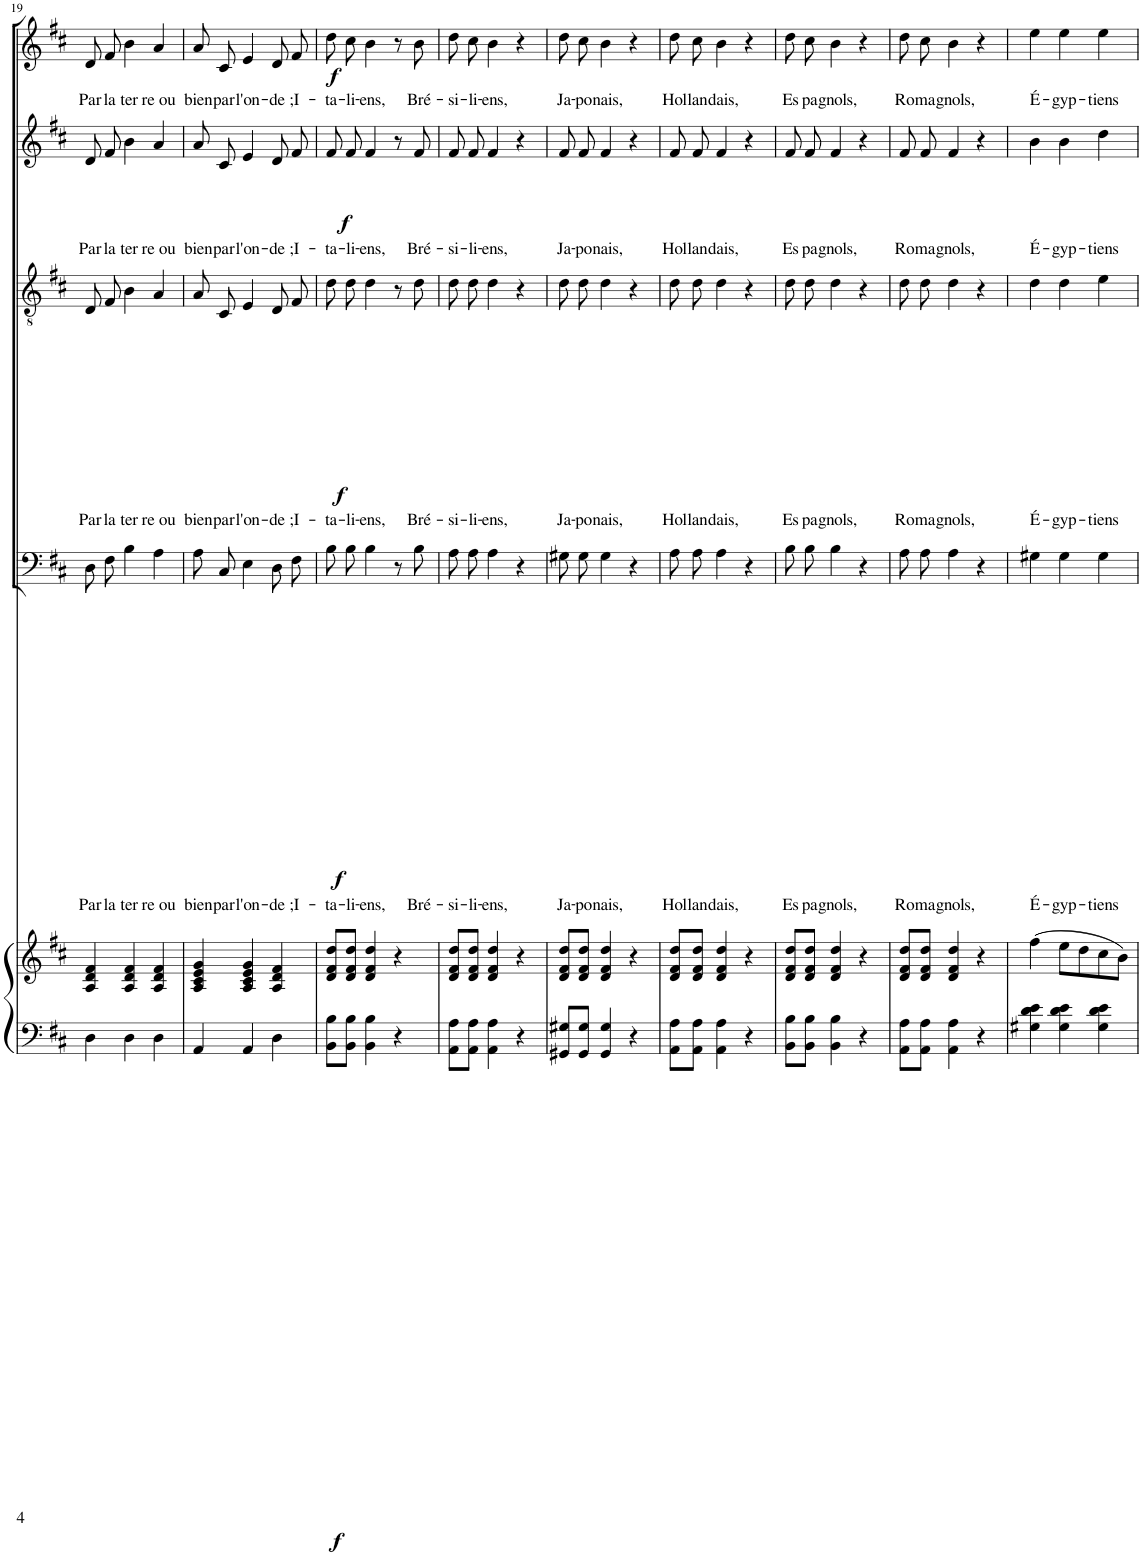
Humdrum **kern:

**kern	**kern	**dynam	**kern	**text	**dynam	**kern	**text	**dynam	**kern	**text	**dynam	**kern	**text	**dynam
*part5	*part5	*part5	*part4	*part4	*part4	*part3	*part3	*part3	*part2	*part2	*part2	*part1	*part1	*part1
*staff6	*staff5	*staff5/6	*staff4	*staff4	*staff4	*staff3	*staff3	*staff3	*staff2	*staff2	*staff2	*staff1	*staff1	*staff1
*I"Piano	*	*	*I"Basses	*	*	*I"Ténors	*	*	*I"Alti	*	*	*I"Soprani	*	*
*I'Pno	*	*	*	*	*	*	*	*	*	*	*	*	*	*
!!LO:PB:g=z
*clefF4	*clefG2	*	*clefF4	*	*	*clefGv2	*	*	*clefG2	*	*	*clefG2	*	*
*k[f#c#]	*k[f#c#]	*	*k[f#c#]	*	*	*k[f#c#]	*	*	*k[f#c#]	*	*	*k[f#c#]	*	*
*M3/4	*M3/4	*	*M3/4	*	*	*M3/4	*	*	*M3/4	*	*	*M3/4	*	*
=19	=19	=19	=19	=19	=19	=19	=19	=19	=19	=19	=19	=19	=19	=19
!	!	!	!	!LO:LY:b	!	!	!LO:LY:b	!	!	!LO:LY:b	!	!	!LO:LY:b	!
4D\	4A/ 4d/ 4f#/	.	8D\L	Par	.	8D/L	Par	.	8d/L	Par	.	8d/L	Par	.
!	!	!	!	!LO:LY:b	!	!	!LO:LY:b	!	!	!LO:LY:b	!	!	!LO:LY:b	!
.	.	.	8F#\J	la	.	8F#/J	la	.	8f#/J	la	.	8f#/J	la	.
!	!	!	!	!LO:LY:b	!	!	!LO:LY:b	!	!	!LO:LY:b	!	!	!LO:LY:b	!
4D\	4A/ 4d/ 4f#/	.	4B\	ter-	.	4B\	ter-	.	4b\	ter-	.	4b\	ter-	.
!	!	!	!	!LO:LY:b	!	!	!LO:LY:b	!	!	!LO:LY:b	!	!	!LO:LY:b	!
4D\	4A/ 4d/ 4f#/	.	4A\	-re ou	.	4A/	-re ou	.	4a/	-re ou	.	4a/	-re ou	.
=20	=20	=20	=20	=20	=20	=20	=20	=20	=20	=20	=20	=20	=20	=20
!	!	!	!	!LO:LY:b	!	!	!LO:LY:b	!	!	!LO:LY:b	!	!	!LO:LY:b	!
4AA/	4A/ 4c#/ 4e/ 4g/	.	8A\L	bien	.	8A/L	bien	.	8a/L	bien	.	8a/L	bien	.
!	!	!	!	!LO:LY:b	!	!	!LO:LY:b	!	!	!LO:LY:b	!	!	!LO:LY:b	!
.	.	.	8C#\J	par	.	8C#/J	par	.	8c#/J	par	.	8c#/J	par	.
!	!	!	!	!LO:LY:b	!	!	!LO:LY:b	!	!	!LO:LY:b	!	!	!LO:LY:b	!
4AA/	4A/ 4c#/ 4e/ 4g/	.	4E\	l'on-	.	4E/	l'on-	.	4e/	l'on-	.	4e/	l'on-	.
!	!	!	!	!LO:LY:b	!	!	!LO:LY:b	!	!	!LO:LY:b	!	!	!LO:LY:b	!
4D\	4A/ 4d/ 4f#/	.	8D\L	-de ;	.	8D/L	-de ;	.	8d/L	-de ;	.	8d/L	-de ;	.
!	!	!	!	!LO:LY:b	!	!	!LO:LY:b	!	!	!LO:LY:b	!	!	!LO:LY:b	!
.	.	.	8F#\J	I-	.	8F#/J	I-	.	8f#/J	I-	.	8f#/J	I-	.
=21	=21	=21	=21	=21	=21	=21	=21	=21	=21	=21	=21	=21	=21	=21
!	!	!LO:DY:b=2	!	!LO:LY:b	!LO:DY:b	!	!LO:LY:b	!LO:DY:b	!	!LO:LY:b	!LO:DY:b	!	!LO:LY:b	!LO:DY:b
8BB\ 8B\L	8d/ 8f#/ 8dd/L	f	8B\L	-ta-	f	8d\L	-ta-	f	8f#/L	-ta-	f	8dd\L	-ta-	f
!	!	!	!	!LO:LY:b	!	!	!LO:LY:b	!	!	!LO:LY:b	!	!	!LO:LY:b	!
8BB\ 8B\J	8d/ 8f#/ 8dd/J	.	8B\J	-li-	.	8d\J	-li-	.	8f#/J	-li-	.	8cc#\J	-li-	.
!	!	!	!	!LO:LY:b	!	!	!LO:LY:b	!	!	!LO:LY:b	!	!	!LO:LY:b	!
4BB\ 4B\	4d/ 4f#/ 4dd/	.	4B\	-ens,	.	4d\	-ens,	.	4f#/	-ens,	.	4b\	-ens,	.
4r	4r	.	8r	.	.	8r	.	.	8r	.	.	8r	.	.
!	!	!	!	!LO:LY:b	!	!	!LO:LY:b	!	!	!LO:LY:b	!	!	!LO:LY:b	!
.	.	.	8B\	Bré-	.	8d\	Bré-	.	8f#/	Bré-	.	8b\	Bré-	.
=22	=22	=22	=22	=22	=22	=22	=22	=22	=22	=22	=22	=22	=22	=22
!	!	!	!	!LO:LY:b	!	!	!LO:LY:b	!	!	!LO:LY:b	!	!	!LO:LY:b	!
8AA\ 8A\L	8d/ 8f#/ 8dd/L	.	8A\L	-si-	.	8d\L	-si-	.	8f#/L	-si-	.	8dd\L	-si-	.
!	!	!	!	!LO:LY:b	!	!	!LO:LY:b	!	!	!LO:LY:b	!	!	!LO:LY:b	!
8AA\ 8A\J	8d/ 8f#/ 8dd/J	.	8A\J	-li-	.	8d\J	-li-	.	8f#/J	-li-	.	8cc#\J	-li-	.
!	!	!	!	!LO:LY:b	!	!	!LO:LY:b	!	!	!LO:LY:b	!	!	!LO:LY:b	!
4AA\ 4A\	4d/ 4f#/ 4dd/	.	4A\	-ens,	.	4d\	-ens,	.	4f#/	-ens,	.	4b\	-ens,	.
4r	4r	.	4r	.	.	4r	.	.	4r	.	.	4r	.	.
=23	=23	=23	=23	=23	=23	=23	=23	=23	=23	=23	=23	=23	=23	=23
!	!	!	!	!LO:LY:b	!	!	!LO:LY:b	!	!	!LO:LY:b	!	!	!LO:LY:b	!
8GG#X/ 8G#X/L	8d/ 8f#/ 8dd/L	.	8G#X\L	Ja-	.	8d\L	Ja-	.	8f#/L	Ja-	.	8dd\L	Ja-	.
!	!	!	!	!LO:LY:b	!	!	!LO:LY:b	!	!	!LO:LY:b	!	!	!LO:LY:b	!
8GG#/ 8G#/J	8d/ 8f#/ 8dd/J	.	8G#\J	-po-	.	8d\J	-po-	.	8f#/J	-po-	.	8cc#\J	-po-	.
!	!	!	!	!LO:LY:b	!	!	!LO:LY:b	!	!	!LO:LY:b	!	!	!LO:LY:b	!
4GG#/ 4G#/	4d/ 4f#/ 4dd/	.	4G#\	-nais,	.	4d\	-nais,	.	4f#/	-nais,	.	4b\	-nais,	.
4r	4r	.	4r	.	.	4r	.	.	4r	.	.	4r	.	.
=24	=24	=24	=24	=24	=24	=24	=24	=24	=24	=24	=24	=24	=24	=24
!	!	!	!	!LO:LY:b	!	!	!LO:LY:b	!	!	!LO:LY:b	!	!	!LO:LY:b	!
8AA\ 8A\L	8d/ 8f#/ 8dd/L	.	8A\L	Hol-	.	8d\L	Hol-	.	8f#/L	Hol-	.	8dd\L	Hol-	.
!	!	!	!	!LO:LY:b	!	!	!LO:LY:b	!	!	!LO:LY:b	!	!	!LO:LY:b	!
8AA\ 8A\J	8d/ 8f#/ 8dd/J	.	8A\J	-lan-	.	8d\J	-lan-	.	8f#/J	-lan-	.	8cc#\J	-lan-	.
!	!	!	!	!LO:LY:b	!	!	!LO:LY:b	!	!	!LO:LY:b	!	!	!LO:LY:b	!
4AA\ 4A\	4d/ 4f#/ 4dd/	.	4A\	-dais,	.	4d\	-dais,	.	4f#/	-dais,	.	4b\	-dais,	.
4r	4r	.	4r	.	.	4r	.	.	4r	.	.	4r	.	.
=25	=25	=25	=25	=25	=25	=25	=25	=25	=25	=25	=25	=25	=25	=25
!	!	!	!	!LO:LY:b	!	!	!LO:LY:b	!	!	!LO:LY:b	!	!	!LO:LY:b	!
8BB\ 8B\L	8d/ 8f#/ 8dd/L	.	8B\L	Es-	.	8d\L	Es-	.	8f#/L	Es-	.	8dd\L	Es-	.
!	!	!	!	!LO:LY:b	!	!	!LO:LY:b	!	!	!LO:LY:b	!	!	!LO:LY:b	!
8BB\ 8B\J	8d/ 8f#/ 8dd/J	.	8B\J	-pa-	.	8d\J	-pa-	.	8f#/J	-pa-	.	8cc#\J	-pa-	.
!	!	!	!	!LO:LY:b	!	!	!LO:LY:b	!	!	!LO:LY:b	!	!	!LO:LY:b	!
4BB\ 4B\	4d/ 4f#/ 4dd/	.	4B\	-gnols,	.	4d\	-gnols,	.	4f#/	-gnols,	.	4b\	-gnols,	.
4r	4r	.	4r	.	.	4r	.	.	4r	.	.	4r	.	.
=26	=26	=26	=26	=26	=26	=26	=26	=26	=26	=26	=26	=26	=26	=26
!	!	!	!	!LO:LY:b	!	!	!LO:LY:b	!	!	!LO:LY:b	!	!	!LO:LY:b	!
8AA\ 8A\L	8d/ 8f#/ 8dd/L	.	8A\L	Ro-	.	8d\L	Ro-	.	8f#/L	Ro-	.	8dd\L	Ro-	.
!	!	!	!	!LO:LY:b	!	!	!LO:LY:b	!	!	!LO:LY:b	!	!	!LO:LY:b	!
8AA\ 8A\J	8d/ 8f#/ 8dd/J	.	8A\J	-ma-	.	8d\J	-ma-	.	8f#/J	-ma-	.	8cc#\J	-ma-	.
!	!	!	!	!LO:LY:b	!	!	!LO:LY:b	!	!	!LO:LY:b	!	!	!LO:LY:b	!
4AA\ 4A\	4d/ 4f#/ 4dd/	.	4A\	-gnols,	.	4d\	-gnols,	.	4f#/	-gnols,	.	4b\	-gnols,	.
4r	4r	.	4r	.	.	4r	.	.	4r	.	.	4r	.	.
=27	=27	=27	=27	=27	=27	=27	=27	=27	=27	=27	=27	=27	=27	=27
!	!	!	!	!LO:LY:b	!	!	!LO:LY:b	!	!	!LO:LY:b	!	!	!LO:LY:b	!
4G#X\ 4d\ 4e\	(4ff#\	.	4G#X\	É-	.	4d\	É-	.	4b\	É-	.	4ee\	É-	.
!	!	!	!	!LO:LY:b	!	!	!LO:LY:b	!	!	!LO:LY:b	!	!	!LO:LY:b	!
4G#\ 4d\ 4e\	8ee\L	.	4G#\	-gyp-	.	4d\	-gyp-	.	4b\	-gyp-	.	4ee\	-gyp-	.
.	8dd\	.	.	.	.	.	.	.	.	.	.	.	.	.
!	!	!	!	!LO:LY:b	!	!	!LO:LY:b	!	!	!LO:LY:b	!	!	!LO:LY:b	!
4G#\ 4d\ 4e\	8cc#\	.	4G#\	-tiens	.	4e\	-tiens	.	4dd\	-tiens	.	4ee\	-tiens	.
.	8b\J)	.	.	.	.	.	.	.	.	.	.	.	.	.
=	=	=	=	=	=	=	=	=	=	=	=	=	=	=
*-	*-	*-	*-	*-	*-	*-	*-	*-	*-	*-	*-	*-	*-	*-
